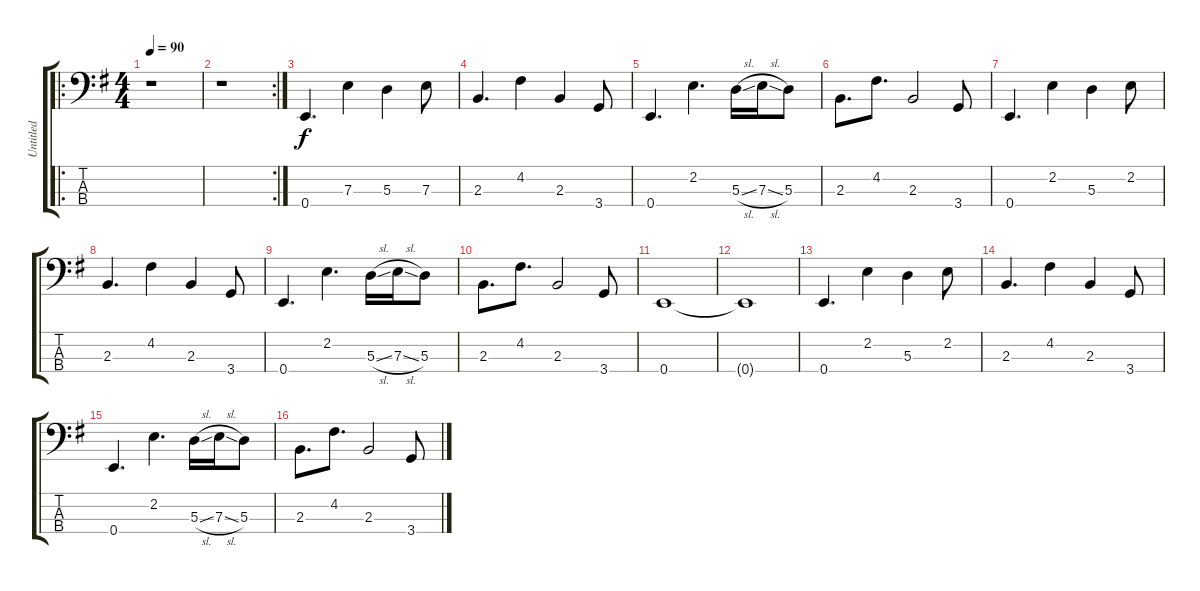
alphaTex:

\track ("Untitled" "Untitled") {instrument electricbasspick}
\staff {score tabs}
\tuning (G2 D2 A1 E1) {hide}
\ro
\ts (4 4)
\tempo 90
\clef f4
\ks g
r.1{dy f instrument electricbasspick} |
\rc 2
r.1 |
0.4.4{d} 7.3.4 5.3.4 7.3.8 |
2.3.4{d} 4.2.4 2.3.4 3.4.8 |
0.4.4{d} 2.2.4{d} 5.3{sl}.16 7.3{sl}.16 5.3.8 |
2.3.8{d} 4.2.8{d} 2.3.2 3.4.8 |
0.4.4{d} 2.2.4 5.3.4 2.2.8 |
2.3.4{d} 4.2.4 2.3.4 3.4.8 |
0.4.4{d} 2.2.4{d} 5.3{sl}.16 7.3{sl}.16 5.3.8 |
2.3.8{d} 4.2.8{d} 2.3.2 3.4.8 |
0.4.1 |
0.4{t}.1 |
0.4.4{d} 2.2.4 5.3.4 2.2.8 |
2.3.4{d} 4.2.4 2.3.4 3.4.8 |
0.4.4{d} 2.2.4{d} 5.3{sl}.16 7.3{sl}.16 5.3.8 |
2.3.8{d} 4.2.8{d} 2.3.2 3.4.8
